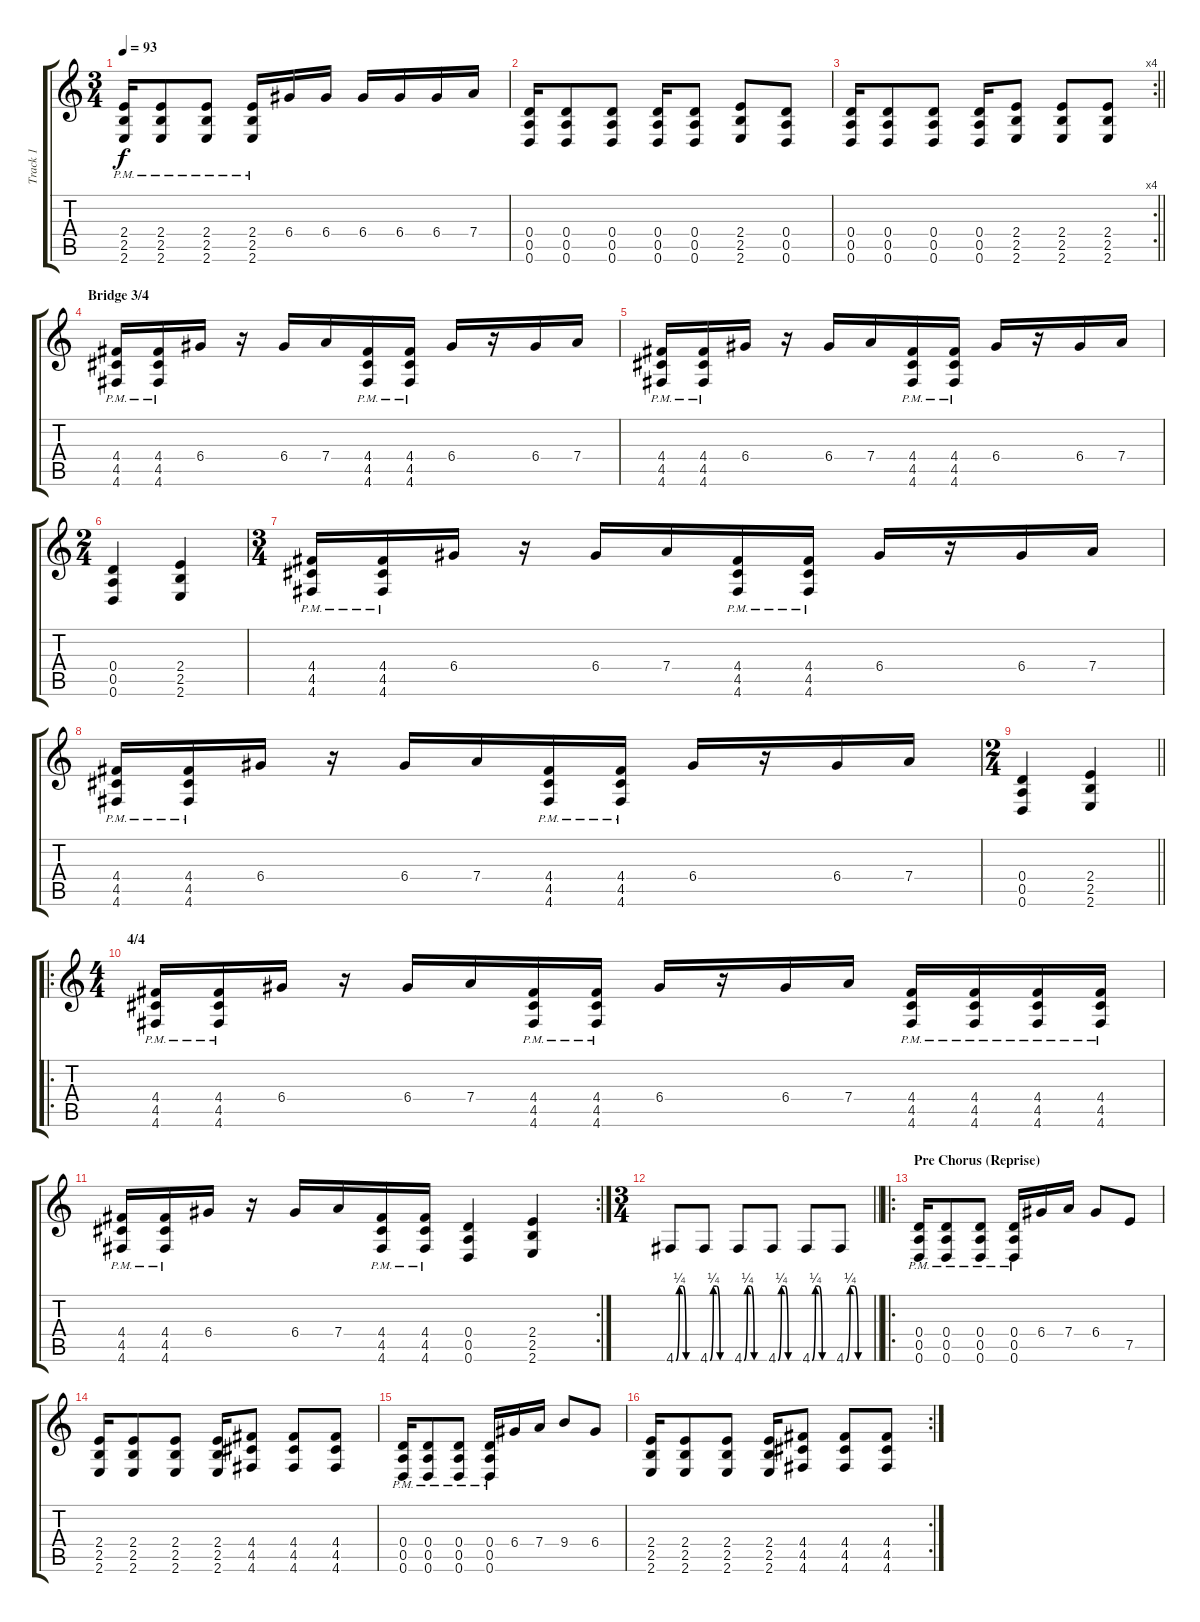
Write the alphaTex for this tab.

\track ("Track 1" "Track 1") {instrument acousticguitarsteel}
\staff {score tabs}
\tuning (E4 B3 G3 D3 A2 D2) {hide}
\ts (3 4)
\tempo 93
\clef g2
\ks c
(2.4{pm} 2.5{pm} 2.6{pm}).16{dy f} (2.4{pm} 2.5{pm} 2.6{pm}).8 (2.4{pm} 2.5{pm} 2.6{pm}).8 (2.4{pm} 2.5{pm} 2.6{pm}).16 6.4.16 6.4.16 6.4.16 6.4.16 6.4.16 7.4.16 |
(0.4 0.5 0.6).16 (0.4 0.5 0.6).8 (0.4 0.5 0.6).8 (0.4 0.5 0.6).16 (0.4 0.5 0.6).8 (2.4 2.5 2.6).8 (0.4 0.5 0.6).8 |
\rc 4
\barLineRight lightlight
(0.4 0.5 0.6).16 (0.4 0.5 0.6).8 (0.4 0.5 0.6).8 (0.4 0.5 0.6).16 (2.4 2.5 2.6).8 (2.4 2.5 2.6).8 (2.4 2.5 2.6).8 |
\section ("" "Bridge 3/4")
(4.4{pm} 4.5{pm} 4.6{pm}).16 (4.4{pm} 4.5{pm} 4.6{pm}).16 6.4.16 r.16 6.4.16 7.4.16 (4.4{pm} 4.5{pm} 4.6{pm}).16 (4.4{pm} 4.5{pm} 4.6{pm}).16 6.4.16 r.16 6.4.16 7.4.16 |
(4.4{pm} 4.5{pm} 4.6{pm}).16 (4.4{pm} 4.5{pm} 4.6{pm}).16 6.4.16 r.16 6.4.16 7.4.16 (4.4{pm} 4.5{pm} 4.6{pm}).16 (4.4{pm} 4.5{pm} 4.6{pm}).16 6.4.16 r.16 6.4.16 7.4.16 |
\ts (2 4)
(0.4 0.5 0.6).4 (2.4 2.5 2.6).4 |
\ts (3 4)
(4.4{pm} 4.5{pm} 4.6{pm}).16 (4.4{pm} 4.5{pm} 4.6{pm}).16 6.4.16 r.16 6.4.16 7.4.16 (4.4{pm} 4.5{pm} 4.6{pm}).16 (4.4{pm} 4.5{pm} 4.6{pm}).16 6.4.16 r.16 6.4.16 7.4.16 |
(4.4{pm} 4.5{pm} 4.6{pm}).16 (4.4{pm} 4.5{pm} 4.6{pm}).16 6.4.16 r.16 6.4.16 7.4.16 (4.4{pm} 4.5{pm} 4.6{pm}).16 (4.4{pm} 4.5{pm} 4.6{pm}).16 6.4.16 r.16 6.4.16 7.4.16 |
\ts (2 4)
\barLineRight lightlight
(0.4 0.5 0.6).4 (2.4 2.5 2.6).4 |
\ro
\ts (4 4)
\section ("" "4/4")
(4.4{pm} 4.5{pm} 4.6{pm}).16 (4.4{pm} 4.5{pm} 4.6{pm}).16 6.4.16 r.16 6.4.16 7.4.16 (4.4{pm} 4.5{pm} 4.6{pm}).16 (4.4{pm} 4.5{pm} 4.6{pm}).16 6.4.16 r.16 6.4.16 7.4.16 (4.4 4.5{pm} 4.6{pm}).16 (4.4 4.5{pm} 4.6{pm}).16 (4.4 4.5{pm} 4.6{pm}).16 (4.4 4.5{pm} 4.6{pm}).16 |
\rc 2
(4.4{pm} 4.5{pm} 4.6{pm}).16 (4.4{pm} 4.5{pm} 4.6{pm}).16 6.4.16 r.16 6.4.16 7.4.16 (4.4{pm} 4.5{pm} 4.6{pm}).16 (4.4{pm} 4.5{pm} 4.6{pm}).16 (0.4 0.5 0.6).4 (2.4 2.5 2.6).4 |
\ts (3 4)
\barLineRight lightlight
4.6{be (custom 0 0 10 1 20 1 30 0 60 0)}.8 4.6{be (custom 0 0 10 1 20 1 30 0 60 0)}.8 4.6{be (custom 0 0 10 1 20 1 30 0 60 0)}.8 4.6{be (custom 0 0 10 1 20 1 30 0 60 0)}.8 4.6{be (custom 0 0 10 1 20 1 30 0 60 0)}.8 4.6{be (custom 0 0 10 1 20 1 30 0 60 0)}.8 |
\ro
\section ("" "Pre Chorus (Reprise)")
(0.4{pm} 0.5{pm} 0.6{pm}).16 (0.4{pm} 0.5{pm} 0.6{pm}).8 (0.4{pm} 0.5{pm} 0.6{pm}).8 (0.4{pm} 0.5{pm} 0.6{pm}).16 6.4.16 7.4.16 6.4.8 7.5.8 |
(2.4 2.5 2.6).16 (2.4 2.5 2.6).8 (2.4 2.5 2.6).8 (2.4 2.5 2.6).16 (4.4 4.5 4.6).8 (4.4 4.5 4.6).8 (4.4 4.5 4.6).8 |
(0.4{pm} 0.5{pm} 0.6{pm}).16 (0.4{pm} 0.5{pm} 0.6{pm}).8 (0.4{pm} 0.5{pm} 0.6{pm}).8 (0.4{pm} 0.5{pm} 0.6{pm}).16 6.4.16 7.4.16 9.4.8 6.4.8 |
\rc 2
(2.4 2.5 2.6).16 (2.4 2.5 2.6).8 (2.4 2.5 2.6).8 (2.4 2.5 2.6).16 (4.4 4.5 4.6).8 (4.4 4.5 4.6).8 (4.4 4.5 4.6).8
